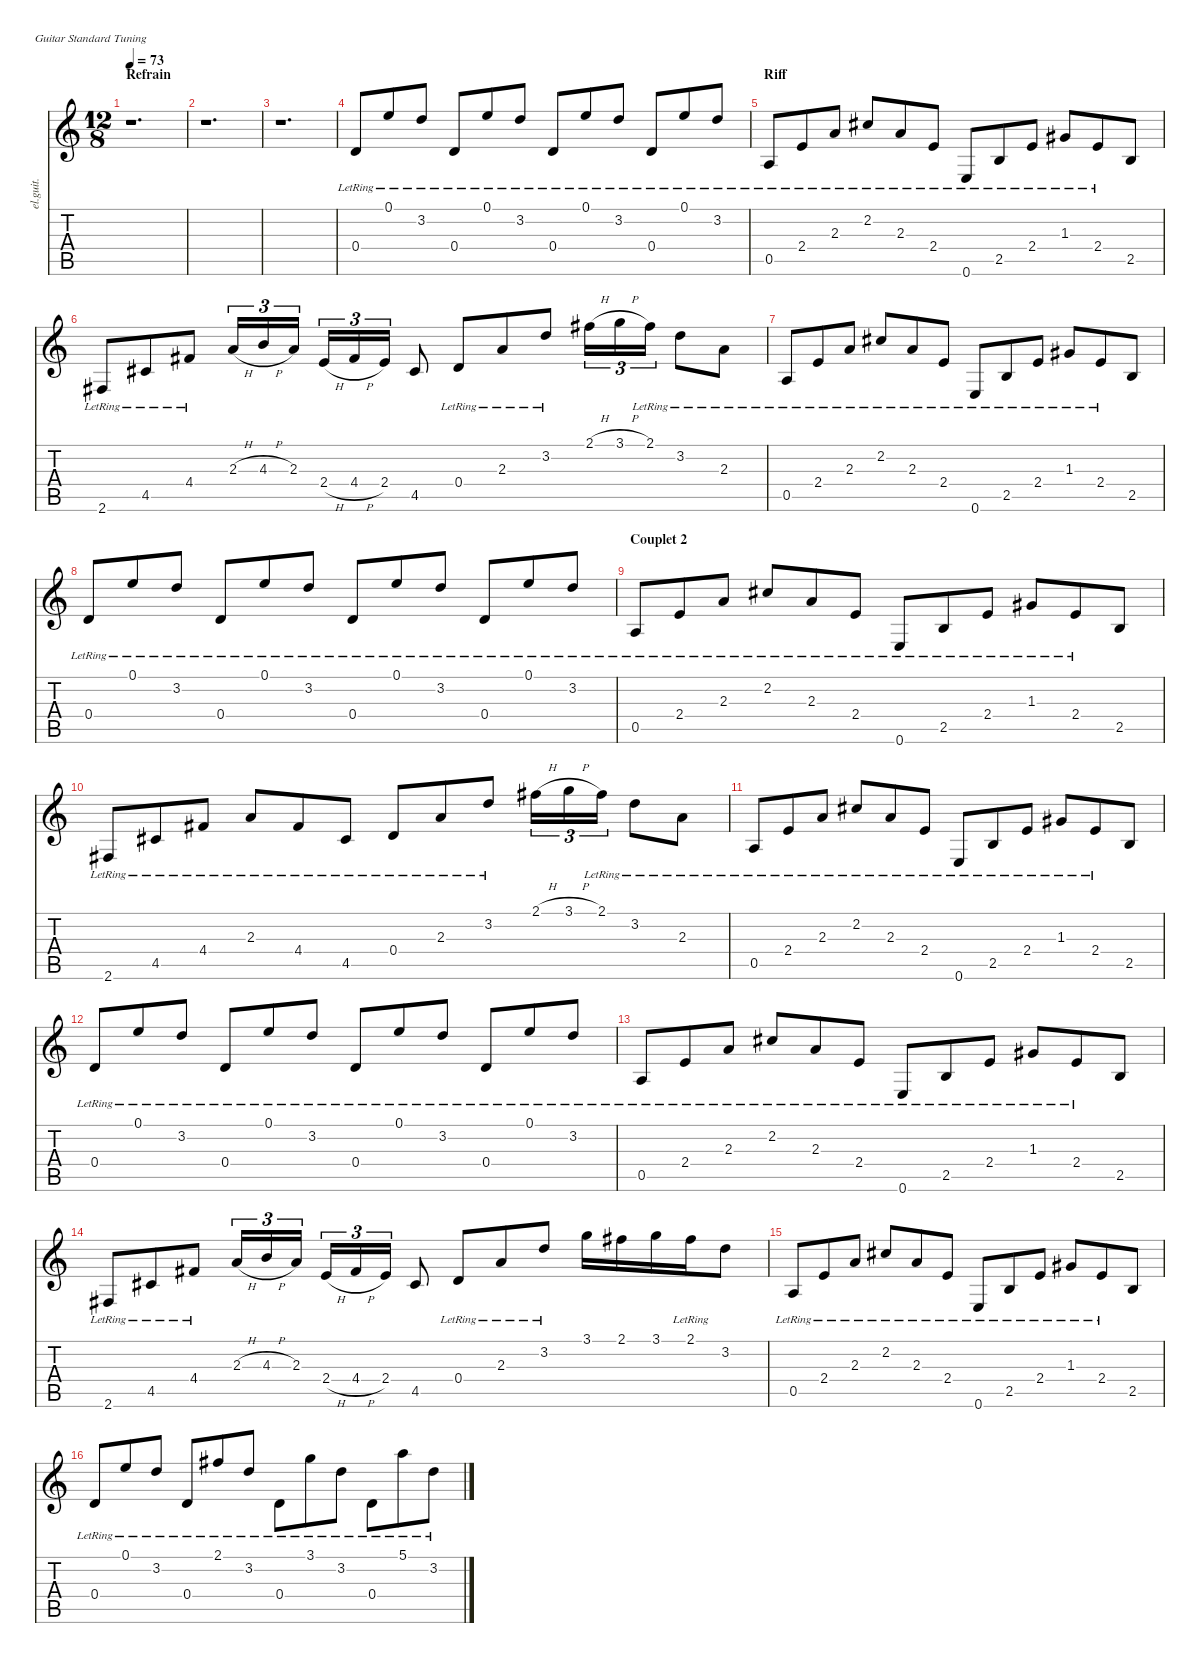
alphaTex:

\defaultSystemsLayout 4
\hideDynamics
\bracketExtendMode nobrackets
\otherSystemsTrackNameOrientation horizontal
\track ("Guitar (clean 2)" "el.guit.") {instrument electricguitarclean}
\staff {score tabs}
\tuning (E4 B3 G3 D3 A2 E2)
\ts (12 8)
\section ("" "Refrain")
\tempo 73
\clef g2
\ks c
r.1{d dy f beam Down} |
r.1{d beam Down} |
r.1{d beam Down} |
0.4{lr}.8{beam Up} 0.1{lr}.8{beam Up} 3.2{lr}.8{beam Up} 0.4{lr}.8{beam Up} 0.1{lr}.8{beam Up} 3.2{lr}.8{beam Up} 0.4{lr}.8{beam Up} 0.1{lr}.8{beam Up} 3.2{lr}.8{beam Up} 0.4{lr}.8{beam Up} 0.1{lr}.8{beam Up} 3.2{lr}.8{beam Up} |
\section ("" "Riff")
0.5{lr}.8{beam Up} 2.4{lr}.8{beam Up} 2.3{lr}.8{beam Up} 2.2{lr acc #}.8{beam Up} 2.3{lr}.8{beam Up} 2.4{lr}.8{beam Up} 0.6{lr}.8{beam Up} 2.5{lr}.8{beam Up} 2.4{lr}.8{beam Up} 1.3{lr acc #}.8{beam Up} 2.4{lr}.8{beam Up} 2.5.8{beam Up} |
2.6{lr acc #}.8{beam Up} 4.5{lr acc #}.8{beam Up} 4.4{lr acc #}.8{beam Up} 2.3{h}.16{tu (3 2) beam Up} 4.3{h}.16{tu (3 2) beam Up} 2.3.16{tu (3 2) beam Up} 2.4{h}.16{tu (3 2) beam Up} 4.4{h acc #}.16{tu (3 2) beam Up} 2.4.16{tu (3 2) beam Up} 4.5{acc #}.8{beam Up} 0.4{lr}.8{beam Up} 2.3{lr}.8{beam Up} 3.2{lr}.8{beam Up} 2.1{h acc #}.16{tu (3 2) beam Down} 3.1{h}.16{tu (3 2) beam Down} 2.1{lr acc #}.16{tu (3 2) beam Down} 3.2{lr}.8{beam Down} 2.3{lr}.8{beam Down} |
0.5{lr}.8{beam Up} 2.4{lr}.8{beam Up} 2.3{lr}.8{beam Up} 2.2{lr acc #}.8{beam Up} 2.3{lr}.8{beam Up} 2.4{lr}.8{beam Up} 0.6{lr}.8{beam Up} 2.5{lr}.8{beam Up} 2.4{lr}.8{beam Up} 1.3{lr acc #}.8{beam Up} 2.4{lr}.8{beam Up} 2.5.8{beam Up} |
0.4{lr}.8{beam Up} 0.1{lr}.8{beam Up} 3.2{lr}.8{beam Up} 0.4{lr}.8{beam Up} 0.1{lr}.8{beam Up} 3.2{lr}.8{beam Up} 0.4{lr}.8{beam Up} 0.1{lr}.8{beam Up} 3.2{lr}.8{beam Up} 0.4{lr}.8{beam Up} 0.1{lr}.8{beam Up} 3.2{lr}.8{beam Up} |
\section ("" "Couplet 2")
0.5{lr}.8{beam Up} 2.4{lr}.8{beam Up} 2.3{lr}.8{beam Up} 2.2{lr acc #}.8{beam Up} 2.3{lr}.8{beam Up} 2.4{lr}.8{beam Up} 0.6{lr}.8{beam Up} 2.5{lr}.8{beam Up} 2.4{lr}.8{beam Up} 1.3{lr acc #}.8{beam Up} 2.4{lr}.8{beam Up} 2.5.8{beam Up} |
2.6{lr acc #}.8{beam Up} 4.5{lr acc #}.8{beam Up} 4.4{lr acc #}.8{beam Up} 2.3{lr}.8{beam Up} 4.4{lr acc #}.8{beam Up} 4.5{lr acc #}.8{beam Up} 0.4{lr}.8{beam Up} 2.3{lr}.8{beam Up} 3.2{lr}.8{beam Up} 2.1{h acc #}.16{tu (3 2) beam Down} 3.1{h}.16{tu (3 2) beam Down} 2.1{lr acc #}.16{tu (3 2) beam Down} 3.2{lr}.8{beam Down} 2.3{lr}.8{beam Down} |
0.5{lr}.8{beam Up} 2.4{lr}.8{beam Up} 2.3{lr}.8{beam Up} 2.2{lr acc #}.8{beam Up} 2.3{lr}.8{beam Up} 2.4{lr}.8{beam Up} 0.6{lr}.8{beam Up} 2.5{lr}.8{beam Up} 2.4{lr}.8{beam Up} 1.3{lr acc #}.8{beam Up} 2.4{lr}.8{beam Up} 2.5.8{beam Up} |
0.4{lr}.8{beam Up} 0.1{lr}.8{beam Up} 3.2{lr}.8{beam Up} 0.4{lr}.8{beam Up} 0.1{lr}.8{beam Up} 3.2{lr}.8{beam Up} 0.4{lr}.8{beam Up} 0.1{lr}.8{beam Up} 3.2{lr}.8{beam Up} 0.4{lr}.8{beam Up} 0.1{lr}.8{beam Up} 3.2{lr}.8{beam Up} |
0.5{lr}.8{beam Up} 2.4{lr}.8{beam Up} 2.3{lr}.8{beam Up} 2.2{lr acc #}.8{beam Up} 2.3{lr}.8{beam Up} 2.4{lr}.8{beam Up} 0.6{lr}.8{beam Up} 2.5{lr}.8{beam Up} 2.4{lr}.8{beam Up} 1.3{lr acc #}.8{beam Up} 2.4{lr}.8{beam Up} 2.5.8{beam Up} |
2.6{lr acc #}.8{beam Up} 4.5{lr acc #}.8{beam Up} 4.4{lr acc #}.8{beam Up} 2.3{h}.16{tu (3 2) beam Up} 4.3{h}.16{tu (3 2) beam Up} 2.3.16{tu (3 2) beam Up} 2.4{h}.16{tu (3 2) beam Up} 4.4{h acc #}.16{tu (3 2) beam Up} 2.4.16{tu (3 2) beam Up} 4.5{acc #}.8{beam Up} 0.4{lr}.8{beam Up} 2.3{lr}.8{beam Up} 3.2{lr}.8{beam Up} 3.1.16{beam Down} 2.1{acc #}.16{beam Down} 3.1.16{beam Down} 2.1{lr acc #}.16{beam Down} 3.2.8{beam Down} |
0.5{lr}.8{beam Up} 2.4{lr}.8{beam Up} 2.3{lr}.8{beam Up} 2.2{lr acc #}.8{beam Up} 2.3{lr}.8{beam Up} 2.4{lr}.8{beam Up} 0.6{lr}.8{beam Up} 2.5{lr}.8{beam Up} 2.4{lr}.8{beam Up} 1.3{lr acc #}.8{beam Up} 2.4{lr}.8{beam Up} 2.5.8{beam Up} |
0.4{lr}.8{beam Up} 0.1{lr}.8{beam Up} 3.2{lr}.8{beam Up} 0.4{lr}.8{beam Up} 2.1{lr acc #}.8{beam Up} 3.2{lr}.8{beam Up} 0.4{lr}.8{beam Down} 3.1{lr}.8{beam Down} 3.2{lr}.8{beam Down} 0.4{lr}.8{beam Down} 5.1{lr}.8{beam Down} 3.2{lr}.8{beam Down}
